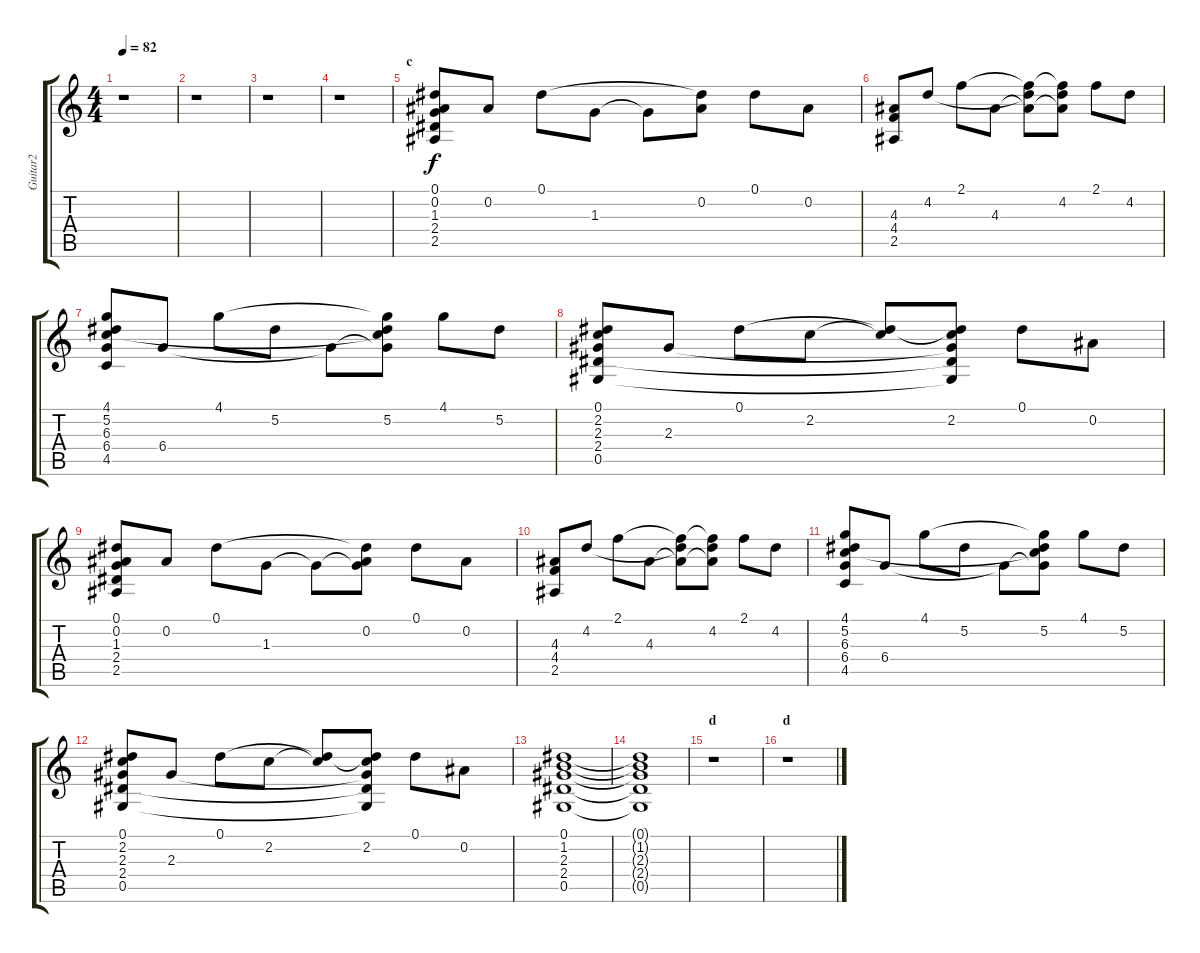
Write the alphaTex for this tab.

\track ("Guitar2" "Guitar2") {instrument acousticguitarsteel}
\staff {score tabs}
\tuning (Eb4 Bb3 Gb3 Db3 Ab2 Eb2) {hide}
\ts (4 4)
\tempo 82
\clef g2
\ks c
r.1{dy f} |
r.1 |
r.1 |
r.1 |
\section ("" "c")
(0.1 0.2 1.3 2.4 2.5).8 0.2.8 0.1.8 1.3.8 1.3{t}.8 (0.1{t} 0.2).8 0.1.8 0.2.8 |
(4.3 4.4 2.5).8 4.2.8 2.1.8 4.3.8 (2.1{t} 4.2{t} 4.3{t}).8 (2.1{t} 4.2 4.3{t}).8 2.1.8 4.2.8 |
(4.1 5.2 6.3 6.4 4.5).8 6.4.8 4.1.8 5.2.8 6.4{t}.8 (4.1{t} 5.2 6.3{t} 6.4{t}).8 4.1.8 5.2.8 |
(0.1 2.2 2.3 2.4 0.5).8 2.3.8 0.1.8 2.2.8 (0.1{t} 2.2{t}).8 (0.1{t} 2.2 2.3{t} 2.4{t} 0.5{t}).8 0.1.8 0.2.8 |
(0.1 0.2 1.3 2.4 2.5).8 0.2.8 0.1.8 1.3.8 1.3{t}.8 (0.1{t} 0.2 1.3{t}).8 0.1.8 0.2.8 |
(4.3 4.4 2.5).8 4.2.8 2.1.8 4.3.8 (2.1{t} 4.2{t} 4.3{t}).8 (2.1{t} 4.2 4.3{t}).8 2.1.8 4.2.8 |
(4.1 5.2 6.3 6.4 4.5).8 6.4.8 4.1.8 5.2.8 6.4{t}.8 (4.1{t} 5.2 6.3{t} 6.4{t}).8 4.1.8 5.2.8 |
(0.1 2.2 2.3 2.4 0.5).8 2.3.8 0.1.8 2.2.8 (0.1{t} 2.2{t}).8 (0.1{t} 2.2 2.3{t} 2.4{t} 0.5{t}).8 0.1.8 0.2.8 |
(0.1 1.2 2.3 2.4 0.5).1 |
(0.1{t} 1.2{t} 2.3{t} 2.4{t} 0.5{t}).1 |
\section ("" "d")
r.1 |
\section ("" "d")
r.1
